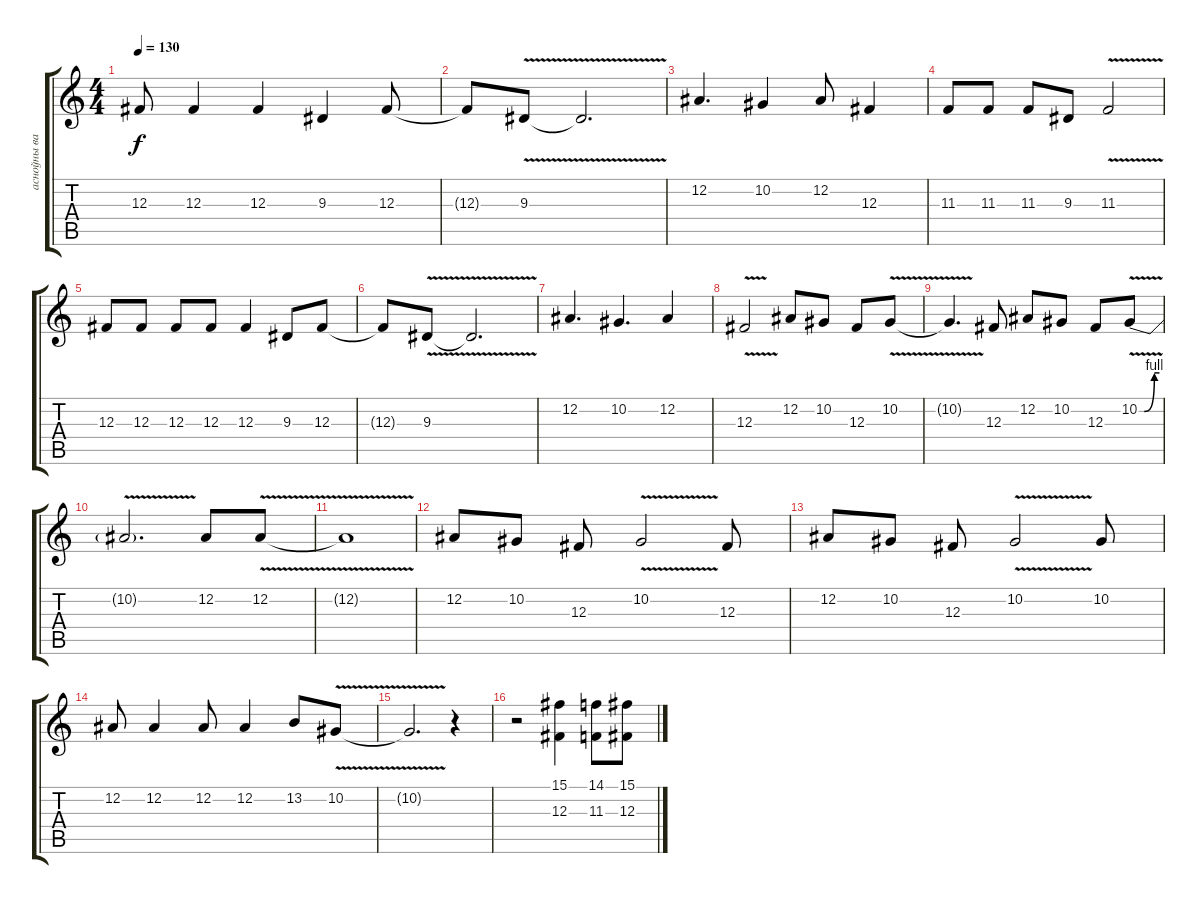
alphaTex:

\track ("асноўны вакал Алесь  " "асноўны ва") {instrument lead6voice}
\staff {score tabs}
\tuning (Eb4 Bb3 Gb3 Db3 Ab2 Eb2) {hide}
\ts (4 4)
\tempo 130
\clef g2
\ks c
12.3.8{dy f} 12.3.4 12.3.4 9.3.4 12.3.8 |
12.3{t}.8 9.3{v}.8 9.3{t}.2{d} |
12.2.4{d} 10.2.4 12.2.8 12.3.4 |
11.3.8 11.3.8 11.3.8 9.3.8 11.3{v}.2 |
12.3.8 12.3.8 12.3.8 12.3.8 12.3.4 9.3.8 12.3.8 |
12.3{t}.8 9.3{v}.8 9.3{t}.2{d} |
12.2.4{d} 10.2.4{d} 12.2.4 |
12.3{v}.2 12.2.8 10.2.8 12.3.8 10.2{v}.8 |
10.2{t}.4{d} 12.3.8 12.2.8 10.2.8 12.3.8 10.2{be (custom 0 0 15 0 45 4 60 4) v}.8 |
10.2{t}.2{d} 12.2.8 12.2{v}.8 |
12.2{t}.1 |
12.2.8 10.2.8 12.3.8 10.2{v}.2 12.3.8 |
12.2.8 10.2.8 12.3.8 10.2{v}.2 10.2.8 |
12.2.8 12.2.4 12.2.8 12.2.4 13.2.8 10.2{v}.8 |
10.2{t}.2{d} r.4 |
r.2 (15.1 12.3).4 (14.1 11.3).8 (15.1 12.3).8
